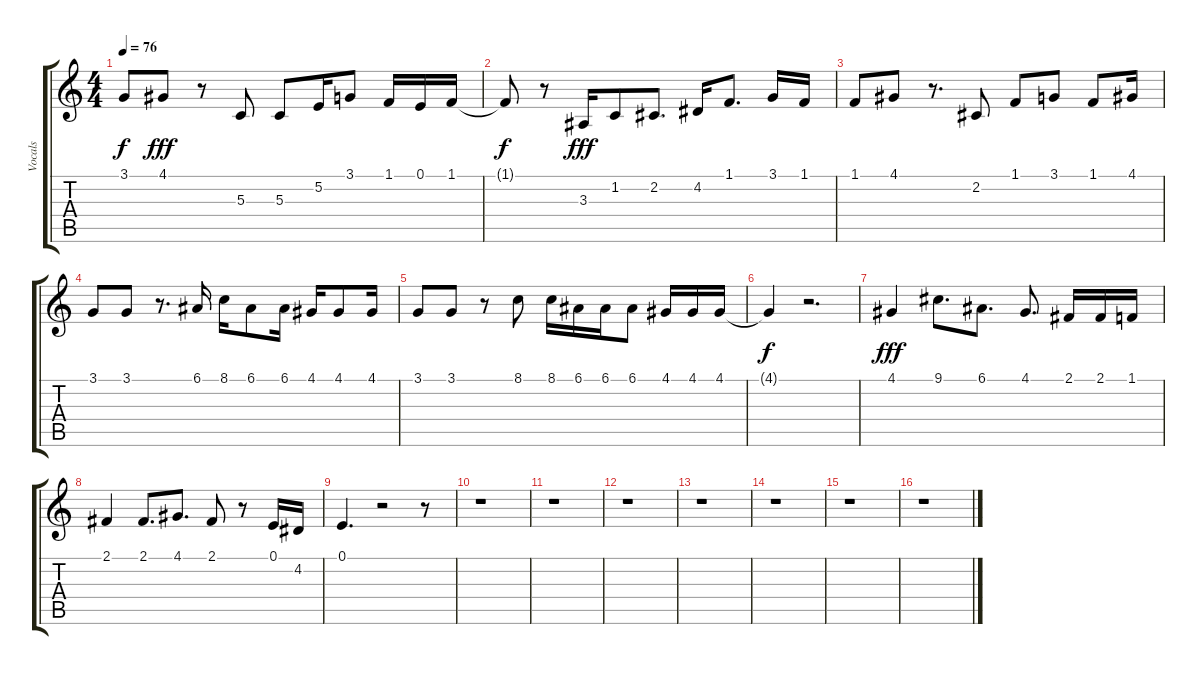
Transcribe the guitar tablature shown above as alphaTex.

\track ("Vocals" "Vocals") {instrument harmonica}
\staff {score tabs}
\tuning (E4 B3 G3 D3 A2 E2) {hide}
\ts (4 4)
\tempo 76
\clef g2
\ks c
3.1{t}.8{dy f} 4.1.8{dy fff} r.8 5.3.8 5.3.8 5.2.16 3.1.8 1.1.16 0.1.16 1.1.16 |
1.1{t}.8{dy f} r.8 3.3.16{dy fff} 1.2.8 2.2.8{d} 4.2.16 1.1.8{d} 3.1.16 1.1.16 |
1.1.8 4.1.8 r.8{d} 2.2.8 1.1.8 3.1.8 1.1.8 4.1.16 |
3.1.8 3.1.8 r.8{d} 6.1.16 8.1.16 6.1.8 6.1.16 4.1.16 4.1.8 4.1.16 |
3.1.8 3.1.8 r.8 8.1.8 8.1.16 6.1.16 6.1.16 6.1.8 4.1.16 4.1.16 4.1.16 |
4.1{t}.4{dy f} r.2{d} |
4.1.4{dy fff} 9.1.8{d} 6.1.8{d} 4.1.8{d} 2.1.16 2.1.16 1.1.16 |
2.1.4 2.1.8{d} 4.1.8{d} 2.1.8 r.8 0.1.16 4.2.16 |
0.1.4{d} r.2 r.8 |
r.1 |
r.1 |
r.1 |
r.1 |
r.1 |
r.1 |
r.1
